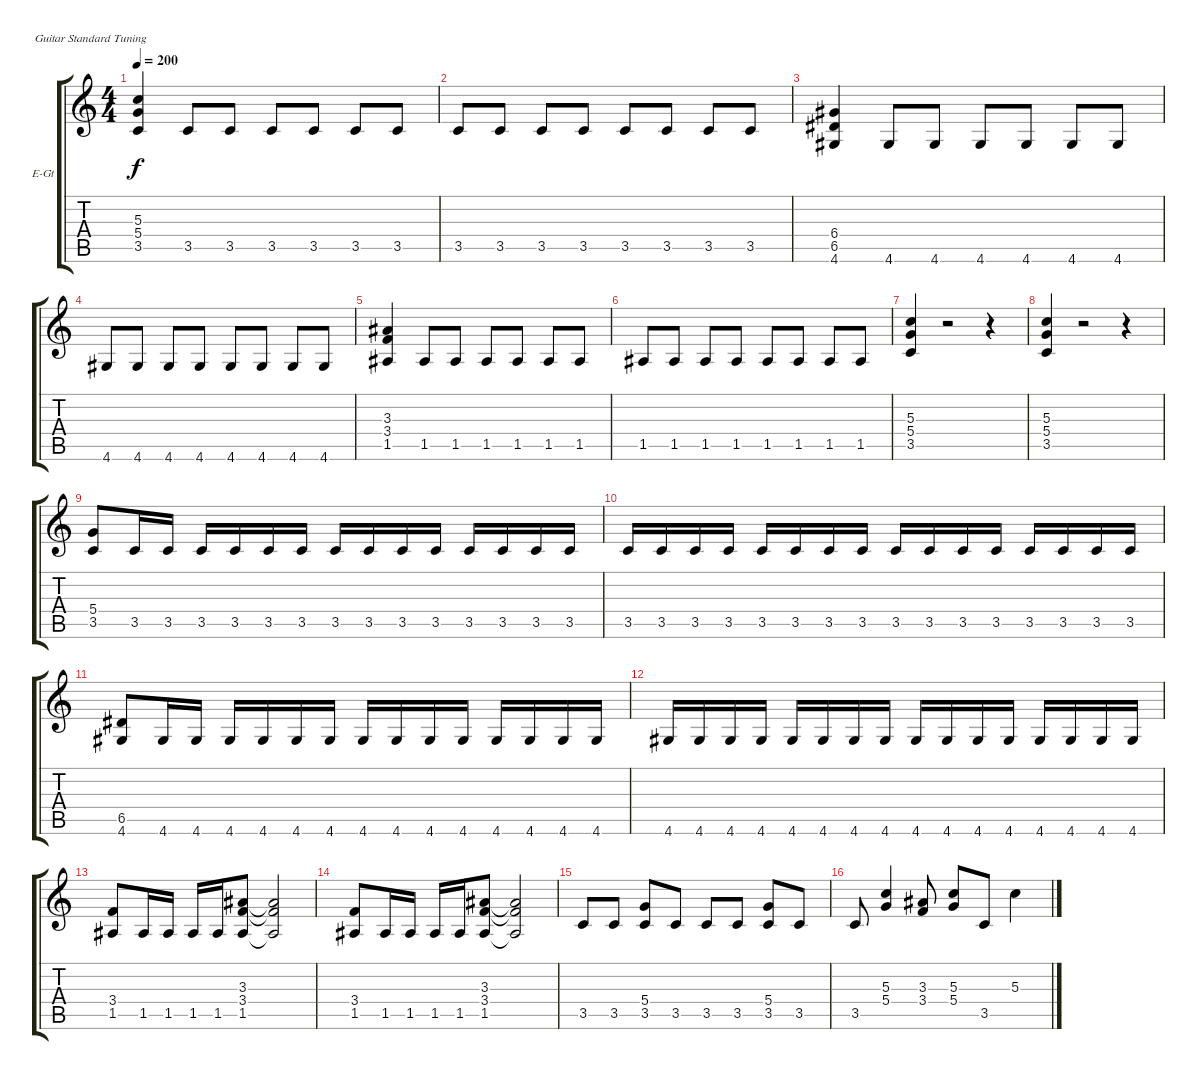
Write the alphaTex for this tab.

\bracketExtendMode groupsimilarinstruments
\firstSystemTrackNameOrientation horizontal
\otherSystemsTrackNameOrientation horizontal
\track ("Guitar 1 " "E-Gt") {instrument overdrivenguitar}
\staff {score tabs}
\tuning (E4 B3 G3 D3 A2 E2)
\ts (4 4)
\tempo 200
\clef g2
\ks aminor
(5.3 5.4 3.5).4{dy f} 3.5.8 3.5.8 3.5.8 3.5.8 3.5.8 3.5.8 |
3.5.8 3.5.8 3.5.8 3.5.8 3.5.8 3.5.8 3.5.8 3.5.8 |
(6.4 6.5 4.6).4 4.6.8 4.6.8 4.6.8 4.6.8 4.6.8 4.6.8 |
4.6.8 4.6.8 4.6.8 4.6.8 4.6.8 4.6.8 4.6.8 4.6.8 |
(3.3 3.4 1.5).4 1.5.8 1.5.8 1.5.8 1.5.8 1.5.8 1.5.8 |
1.5.8 1.5.8 1.5.8 1.5.8 1.5.8 1.5.8 1.5.8 1.5.8 |
(5.3 5.4 3.5).4 r.2 r.4 |
(5.3 5.4 3.5).4 r.2 r.4 |
\section ("" "")
(5.4 3.5).8 3.5.16 3.5.16 3.5.16 3.5.16 3.5.16 3.5.16 3.5.16 3.5.16 3.5.16 3.5.16 3.5.16 3.5.16 3.5.16 3.5.16 |
3.5.16 3.5.16 3.5.16 3.5.16 3.5.16 3.5.16 3.5.16 3.5.16 3.5.16 3.5.16 3.5.16 3.5.16 3.5.16 3.5.16 3.5.16 3.5.16 |
(6.5 4.6).8 4.6.16 4.6.16 4.6.16 4.6.16 4.6.16 4.6.16 4.6.16 4.6.16 4.6.16 4.6.16 4.6.16 4.6.16 4.6.16 4.6.16 |
4.6.16 4.6.16 4.6.16 4.6.16 4.6.16 4.6.16 4.6.16 4.6.16 4.6.16 4.6.16 4.6.16 4.6.16 4.6.16 4.6.16 4.6.16 4.6.16 |
(3.4 1.5).8 1.5.16 1.5.16 1.5.16 1.5.16 (3.3 3.4 1.5).8 (3.3{t} 3.4{t} 1.5{t}).2 |
(3.4 1.5).8 1.5.16 1.5.16 1.5.16 1.5.16 (3.3 3.4 1.5).8 (3.3{t} 3.4{t} 1.5{t}).2 |
3.5.8 3.5.8 (5.4 3.5).8 3.5.8 3.5.8 3.5.8 (5.4 3.5).8 3.5.8 |
3.5.8 (5.3 5.4).4 (3.3 3.4).8 (5.3 5.4).8 3.5.8 5.3.4
